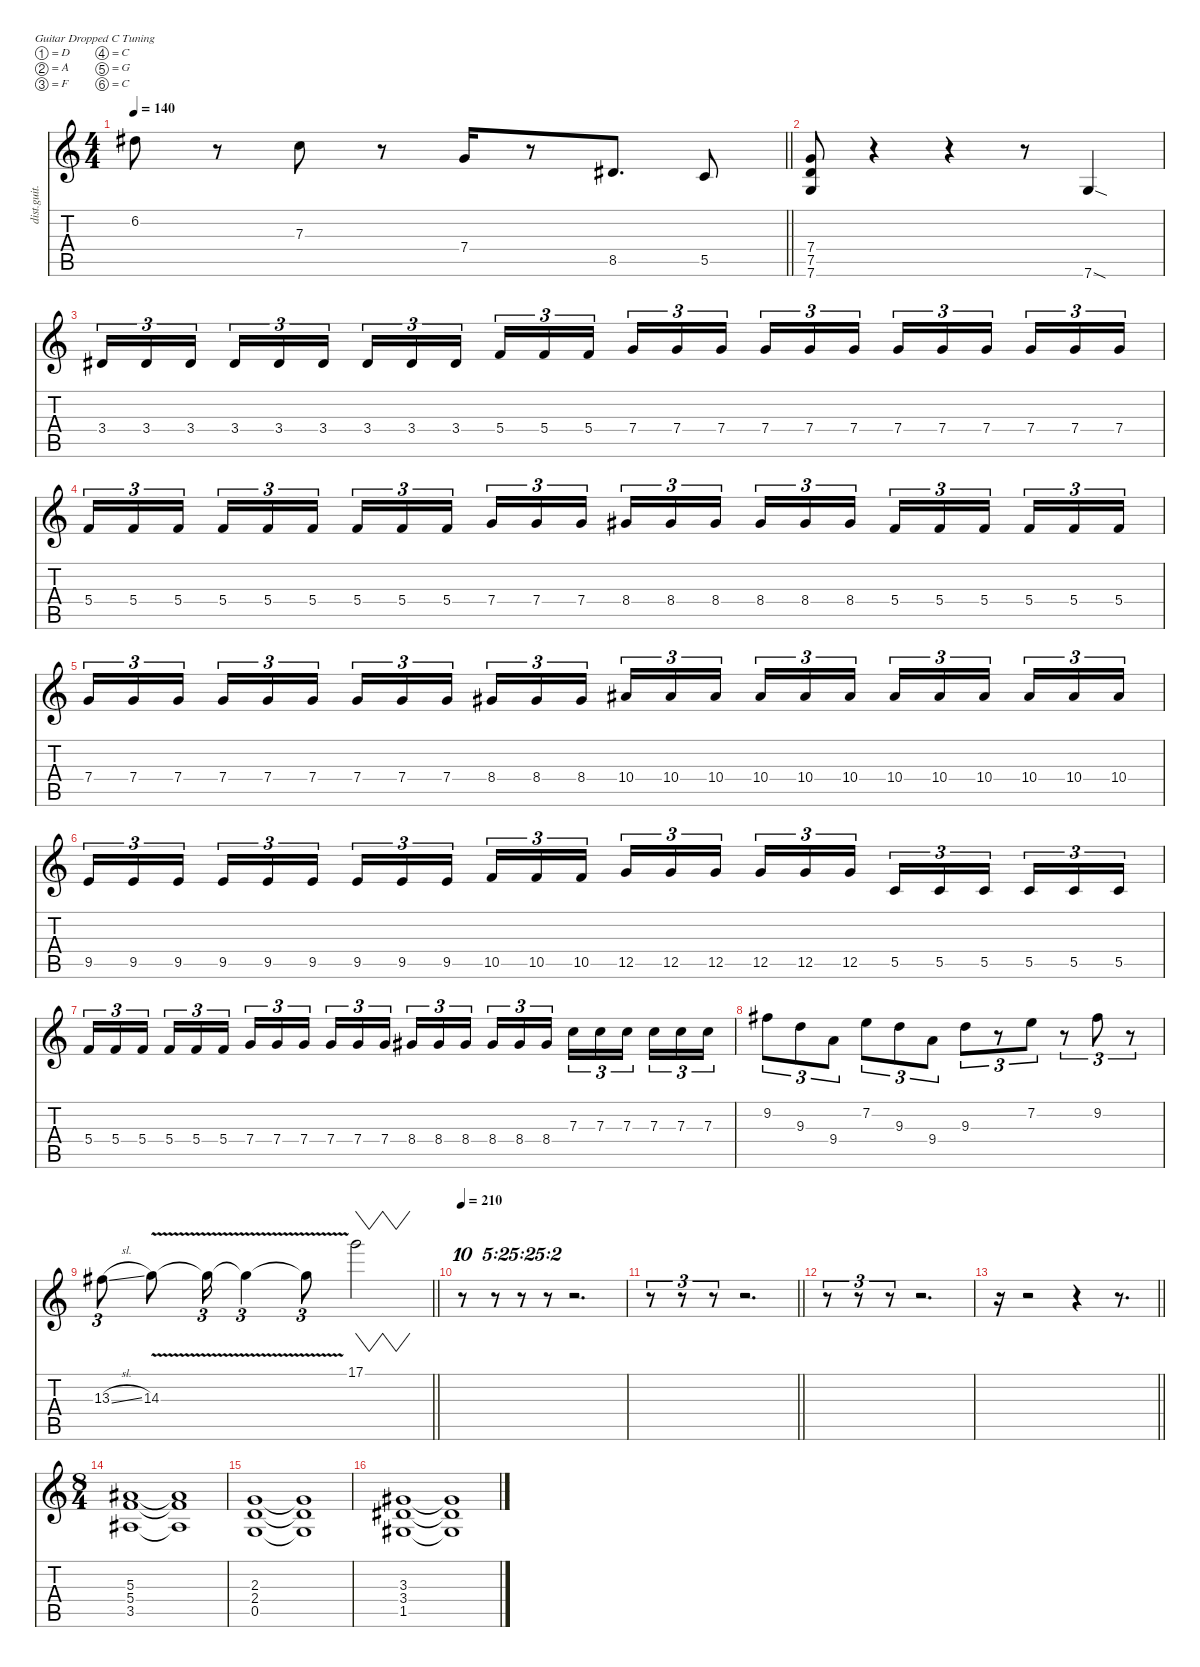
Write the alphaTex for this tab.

\defaultSystemsLayout 4
\hideDynamics
\bracketExtendMode nobrackets
\otherSystemsTrackNameOrientation horizontal
\track ("Spur 7" "dist.guit.") {instrument distortionguitar}
\staff {score tabs}
\tuning (D4 A3 F3 C3 G2 C2)
\ts (4 4)
\beaming (8 2 2 2 2)
\tempo 140
\clef g2
\barLineRight lightlight
\ks c
6.2{acc #}.8{dy f} r.8 7.3.8 r.8 7.4.16 r.8 8.5{acc #}.8{d} 5.5.8 |
(7.4 7.5 7.6).8 r.4 r.4 r.8 7.6{sod}.4 |
3.4{acc #}.16{tu (3 2) dy ff} 3.4{acc #}.16{tu (3 2)} 3.4{acc #}.16{tu (3 2)} 3.4{acc #}.16{tu (3 2)} 3.4{acc #}.16{tu (3 2)} 3.4{acc #}.16{tu (3 2)} 3.4{acc #}.16{tu (3 2)} 3.4{acc #}.16{tu (3 2)} 3.4{acc #}.16{tu (3 2)} 5.4.16{tu (3 2)} 5.4.16{tu (3 2)} 5.4.16{tu (3 2)} 7.4.16{tu (3 2)} 7.4.16{tu (3 2)} 7.4.16{tu (3 2)} 7.4.16{tu (3 2)} 7.4.16{tu (3 2)} 7.4.16{tu (3 2)} 7.4.16{tu (3 2)} 7.4.16{tu (3 2)} 7.4.16{tu (3 2)} 7.4.16{tu (3 2)} 7.4.16{tu (3 2)} 7.4.16{tu (3 2)} |
5.4.16{tu (3 2)} 5.4.16{tu (3 2)} 5.4.16{tu (3 2)} 5.4.16{tu (3 2)} 5.4.16{tu (3 2)} 5.4.16{tu (3 2)} 5.4.16{tu (3 2)} 5.4.16{tu (3 2)} 5.4.16{tu (3 2)} 7.4.16{tu (3 2)} 7.4.16{tu (3 2)} 7.4.16{tu (3 2)} 8.4{acc #}.16{tu (3 2)} 8.4{acc #}.16{tu (3 2)} 8.4{acc #}.16{tu (3 2)} 8.4{acc #}.16{tu (3 2)} 8.4{acc #}.16{tu (3 2)} 8.4{acc #}.16{tu (3 2)} 5.4.16{tu (3 2)} 5.4.16{tu (3 2)} 5.4.16{tu (3 2)} 5.4.16{tu (3 2)} 5.4.16{tu (3 2)} 5.4.16{tu (3 2)} |
7.4.16{tu (3 2)} 7.4.16{tu (3 2)} 7.4.16{tu (3 2)} 7.4.16{tu (3 2)} 7.4.16{tu (3 2)} 7.4.16{tu (3 2)} 7.4.16{tu (3 2)} 7.4.16{tu (3 2)} 7.4.16{tu (3 2)} 8.4{acc #}.16{tu (3 2)} 8.4{acc #}.16{tu (3 2)} 8.4{acc #}.16{tu (3 2)} 10.4{acc #}.16{tu (3 2)} 10.4{acc #}.16{tu (3 2)} 10.4{acc #}.16{tu (3 2)} 10.4{acc #}.16{tu (3 2)} 10.4{acc #}.16{tu (3 2)} 10.4{acc #}.16{tu (3 2)} 10.4{acc #}.16{tu (3 2)} 10.4{acc #}.16{tu (3 2)} 10.4{acc #}.16{tu (3 2)} 10.4{acc #}.16{tu (3 2)} 10.4{acc #}.16{tu (3 2)} 10.4{acc #}.16{tu (3 2)} |
9.5.16{tu (3 2) dy f} 9.5.16{tu (3 2)} 9.5.16{tu (3 2)} 9.5.16{tu (3 2)} 9.5.16{tu (3 2)} 9.5.16{tu (3 2)} 9.5.16{tu (3 2)} 9.5.16{tu (3 2)} 9.5.16{tu (3 2)} 10.5.16{tu (3 2)} 10.5.16{tu (3 2)} 10.5.16{tu (3 2)} 12.5.16{tu (3 2)} 12.5.16{tu (3 2)} 12.5.16{tu (3 2)} 12.5.16{tu (3 2)} 12.5.16{tu (3 2)} 12.5.16{tu (3 2)} 5.5.16{tu (3 2)} 5.5.16{tu (3 2)} 5.5.16{tu (3 2)} 5.5.16{tu (3 2)} 5.5.16{tu (3 2)} 5.5.16{tu (3 2)} |
5.4.16{tu (3 2)} 5.4.16{tu (3 2)} 5.4.16{tu (3 2)} 5.4.16{tu (3 2)} 5.4.16{tu (3 2)} 5.4.16{tu (3 2)} 7.4.16{tu (3 2)} 7.4.16{tu (3 2)} 7.4.16{tu (3 2)} 7.4.16{tu (3 2)} 7.4.16{tu (3 2)} 7.4.16{tu (3 2)} 8.4{acc #}.16{tu (3 2)} 8.4{acc #}.16{tu (3 2)} 8.4{acc #}.16{tu (3 2)} 8.4{acc #}.16{tu (3 2)} 8.4{acc #}.16{tu (3 2)} 8.4{acc #}.16{tu (3 2)} 7.3.16{tu (3 2)} 7.3.16{tu (3 2)} 7.3.16{tu (3 2)} 7.3.16{tu (3 2)} 7.3.16{tu (3 2)} 7.3.16{tu (3 2)} |
9.2{acc #}.8{tu (3 2)} 9.3.8{tu (3 2)} 9.4.8{tu (3 2)} 7.2.8{tu (3 2)} 9.3.8{tu (3 2)} 9.4.8{tu (3 2)} 9.3.8{tu (3 2)} r.8{tu (3 2)} 7.2.8{tu (3 2)} r.8{tu (3 2)} 9.2{acc #}.8{tu (3 2)} r.8{tu (3 2)} |
\barLineRight lightlight
13.3{sl acc #}.8{tu (3 2)} 14.3{v}.8 14.3{v t}.16{tu (3 2) dy mf} 14.3{v t}.4{tu (3 2) dy f} 14.3{v t}.8{tu (3 2)} 17.1.2{vw} |
\tempo 210
r.8{tu (10 8)} r.8{tu (5 2)} r.8{tu (5 2)} r.8{tu (5 2)} r.2{d} |
\barLineRight lightlight
r.8{tu (3 2)} r.8{tu (3 2)} r.8{tu (3 2)} r.2{d} |
r.8{tu (3 2)} r.8{tu (3 2)} r.8{tu (3 2)} r.2{d} |
\barLineRight lightlight
r.16 r.2 r.4 r.8{d} |
\ts (8 4)
\beaming (8 4 4 4 4)
(5.3{acc #} 5.4 3.5{acc #}).1 (5.3{t acc #} 5.4{t} 3.5{t acc #}).1 |
(2.3 2.4 0.5).1 (2.3{t} 2.4{t} 0.5{t}).1 |
(3.3{acc #} 3.4{acc #} 1.5{acc #}).1 (3.3{t acc #} 3.4{t acc #} 1.5{t acc #}).1
